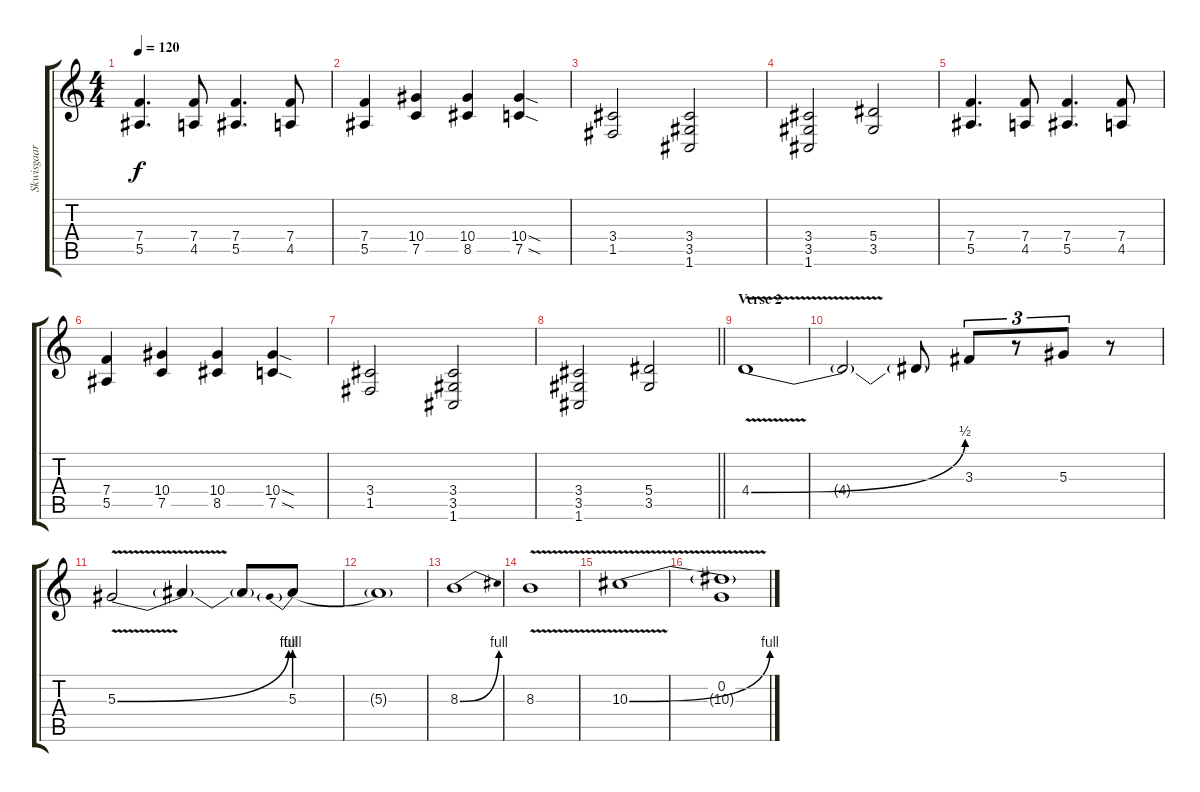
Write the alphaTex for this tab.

\track ("Skwisgaar Skwigelf (Lead Guitar)" "Skwisgaar ") {instrument distortionguitar}
\staff {score tabs}
\tuning (C4 G3 Eb3 Bb2 F2 C2) {hide}
\ts (4 4)
\tempo 120
\clef g2
\ks c
(7.4 5.5).4{d dy f} (7.4 4.5).8 (7.4 5.5).4{d} (7.4 4.5).8 |
(7.4 5.5).4 (10.4 7.5).4 (10.4 8.5).4 (10.4{sod} 7.5{sod}).4 |
(3.4 1.5).2 (3.4 3.5 1.6).2 |
(3.4 3.5 1.6).2 (5.4 3.5).2 |
(7.4 5.5).4{d} (7.4 4.5).8 (7.4 5.5).4{d} (7.4 4.5).8 |
(7.4 5.5).4 (10.4 7.5).4 (10.4 8.5).4 (10.4{sod} 7.5{sod}).4 |
(3.4 1.5).2 (3.4 3.5 1.6).2 |
\barLineRight lightlight
(3.4 3.5 1.6).2 (5.4 3.5).2 |
\section ("" "Verse 2")
4.4{be (bend 0 0 60 2) v}.1 |
4.4{t}.2 4.4{t}.8 3.3.8{tu (3 2)} r.8{tu (3 2)} 5.3.8{tu (3 2)} r.8 |
5.3{be (bend 0 0 60 4) v}.2 5.3{t}.4 5.3{t}.8 5.3{be (prebend 0 4 60 4)}.8 |
5.3{t}.1 |
8.3{be (bend 0 0 60 4)}.1 |
8.3{v}.1 |
10.3{be (bend 0 0 60 4) v}.1 |
(0.2 10.3{t}).1
